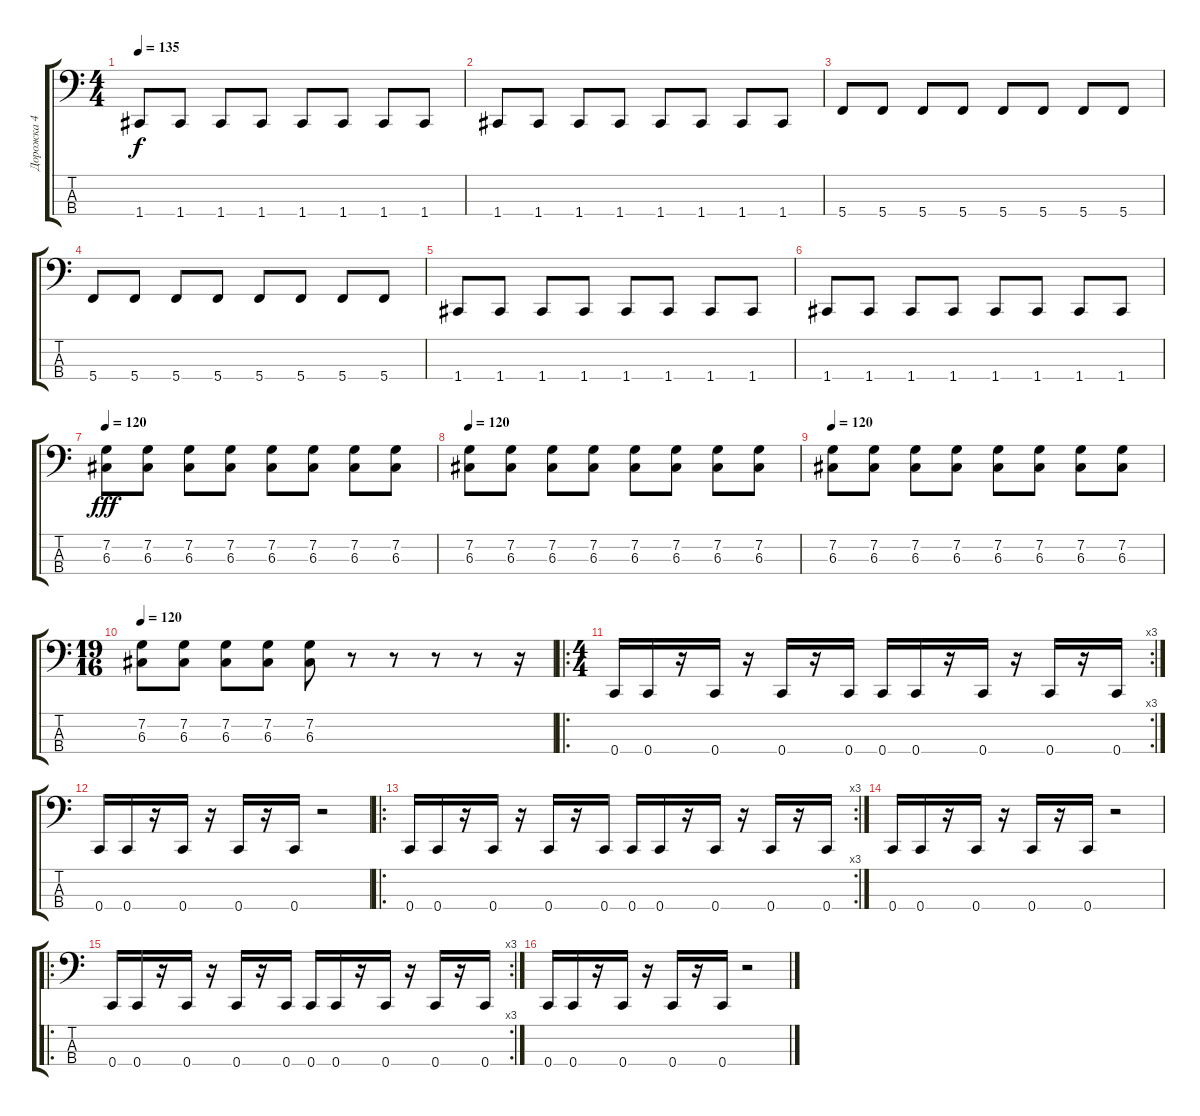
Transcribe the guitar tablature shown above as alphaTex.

\track ("Дорожка 4" "Дорожка 4") {instrument slapbass2}
\staff {score tabs}
\tuning (F2 C2 G1 C1) {hide}
\ts (4 4)
\tempo 135
\clef f4
\ks c
1.4.8{dy f} 1.4.8 1.4.8 1.4.8 1.4.8 1.4.8 1.4.8 1.4.8 |
1.4.8 1.4.8 1.4.8 1.4.8 1.4.8 1.4.8 1.4.8 1.4.8 |
5.4.8{instrument electricbasspick} 5.4.8 5.4.8 5.4.8 5.4.8 5.4.8 5.4.8 5.4.8 |
5.4.8 5.4.8 5.4.8 5.4.8 5.4.8 5.4.8 5.4.8 5.4.8 |
1.4.8 1.4.8 1.4.8 1.4.8 1.4.8 1.4.8 1.4.8 1.4.8 |
1.4.8 1.4.8 1.4.8 1.4.8 1.4.8 1.4.8 1.4.8 1.4.8 |
\tempo 120
(7.2 6.3).8{dy fff} (7.2 6.3).8 (7.2 6.3).8 (7.2 6.3).8 (7.2 6.3).8 (7.2 6.3).8 (7.2 6.3).8 (7.2 6.3).8 |
\tempo 120
(7.2 6.3).8 (7.2 6.3).8 (7.2 6.3).8 (7.2 6.3).8 (7.2 6.3).8 (7.2 6.3).8 (7.2 6.3).8 (7.2 6.3).8 |
\tempo 120
(7.2 6.3).8 (7.2 6.3).8 (7.2 6.3).8 (7.2 6.3).8 (7.2 6.3).8 (7.2 6.3).8 (7.2 6.3).8 (7.2 6.3).8 |
\ts (19 16)
\tempo 120
(7.2 6.3).8 (7.2 6.3).8 (7.2 6.3).8 (7.2 6.3).8 (7.2 6.3).8 r.8 r.8 r.8 r.8 r.16 |
\ro
\rc 3
\ts (4 4)
0.4.16{instrument slapbass2} 0.4.16 r.16 0.4.16 r.16 0.4.16 r.16 0.4.16 0.4.16 0.4.16 r.16 0.4.16 r.16 0.4.16 r.16 0.4.16 |
0.4.16{instrument slapbass2} 0.4.16 r.16 0.4.16 r.16 0.4.16 r.16 0.4.16 r.2 |
\ro
\rc 3
0.4.16{instrument slapbass2} 0.4.16 r.16 0.4.16 r.16 0.4.16 r.16 0.4.16 0.4.16 0.4.16 r.16 0.4.16 r.16 0.4.16 r.16 0.4.16 |
0.4.16{instrument slapbass2} 0.4.16 r.16 0.4.16 r.16 0.4.16 r.16 0.4.16 r.2 |
\ro
\rc 3
0.4.16{instrument slapbass2} 0.4.16 r.16 0.4.16 r.16 0.4.16 r.16 0.4.16 0.4.16 0.4.16 r.16 0.4.16 r.16 0.4.16 r.16 0.4.16 |
0.4.16{instrument slapbass2} 0.4.16 r.16 0.4.16 r.16 0.4.16 r.16 0.4.16 r.2
